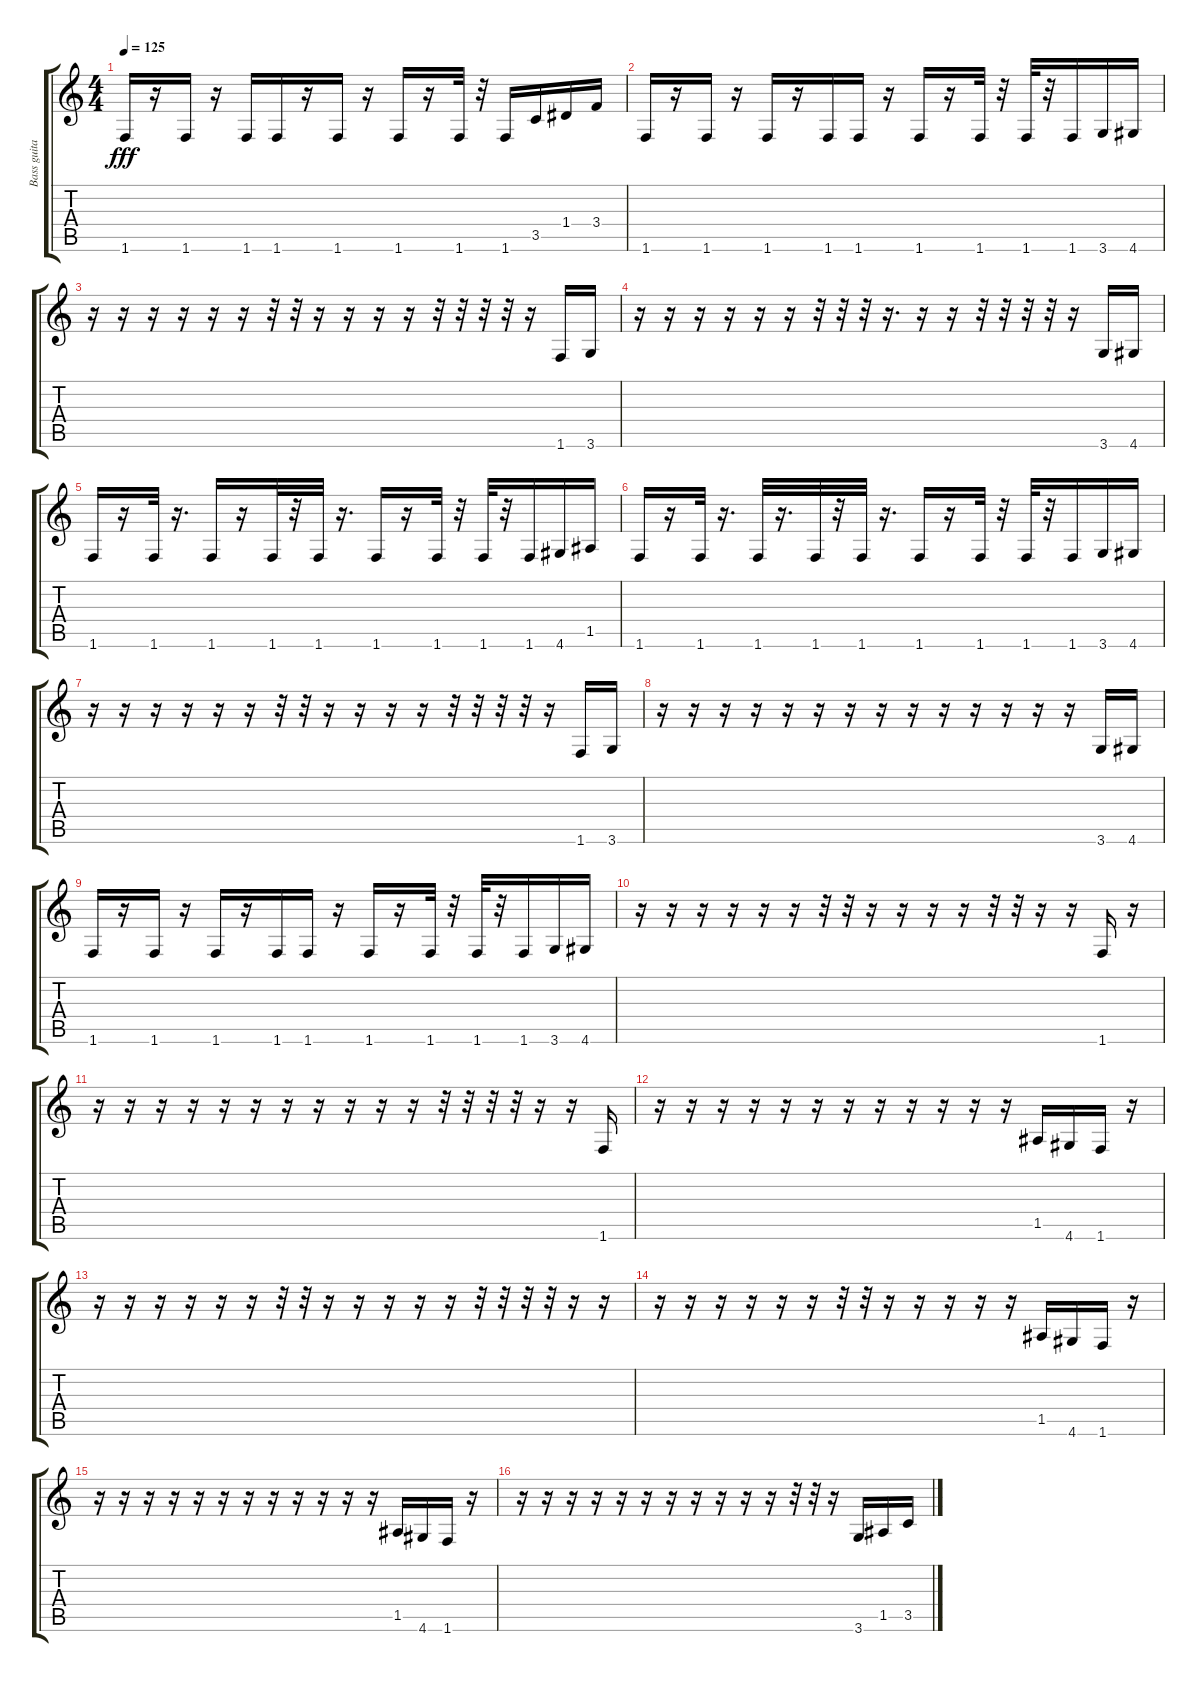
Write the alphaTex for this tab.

\track ("Bass guitar" "Bass guita") {instrument synthbass1}
\staff {score tabs}
\tuning (E4 B3 G3 D3 A2 E2) {hide}
\ts (4 4)
\tempo 125
\clef g2
\ks c
1.6.16{dy fff} r.16 1.6.16 r.16 1.6.16 1.6.16 r.16 1.6.16 r.16 1.6.16 r.16 1.6.32 r.32 1.6.16 3.5.16 1.4.16 3.4.16 |
1.6.16 r.16 1.6.16 r.16 1.6.16 r.16 1.6.16 1.6.16 r.16 1.6.16 r.16 1.6.32 r.32 1.6.32 r.32 1.6.16 3.6.16 4.6.16 |
r.16 r.16 r.16 r.16 r.16 r.16 r.32 r.32 r.16 r.16 r.16 r.16 r.32 r.32 r.32 r.32 r.16 1.6.16 3.6.16 |
r.16 r.16 r.16 r.16 r.16 r.16 r.32 r.32 r.32 r.16{d} r.16 r.16 r.32 r.32 r.32 r.32 r.16 3.6.16 4.6.16 |
1.6.16 r.16 1.6.32 r.16{d} 1.6.16 r.16 1.6.32 r.32 1.6.32 r.16{d} 1.6.16 r.16 1.6.32 r.32 1.6.32 r.32 1.6.16 4.6.16 1.5.16 |
1.6.16 r.16 1.6.32 r.16{d} 1.6.32 r.16{d} 1.6.32 r.32 1.6.32 r.16{d} 1.6.16 r.16 1.6.32 r.32 1.6.32 r.32 1.6.16 3.6.16 4.6.16 |
r.16 r.16 r.16 r.16 r.16 r.16 r.32 r.32 r.16 r.16 r.16 r.16 r.32 r.32 r.32 r.32 r.16 1.6.16 3.6.16 |
r.16 r.16 r.16 r.16 r.16 r.16 r.16 r.16 r.16 r.16 r.16 r.16 r.16 r.16 3.6.16 4.6.16 |
1.6.16 r.16 1.6.16 r.16 1.6.16 r.16 1.6.16 1.6.16 r.16 1.6.16 r.16 1.6.32 r.32 1.6.32 r.32 1.6.16 3.6.16 4.6.16 |
r.16 r.16 r.16 r.16 r.16 r.16 r.32 r.32 r.16 r.16 r.16 r.16 r.32 r.32 r.16 r.16 1.6.16 r.16 |
r.16 r.16 r.16 r.16 r.16 r.16 r.16 r.16 r.16 r.16 r.16 r.32 r.32 r.32 r.32 r.16 r.16 1.6.16 |
r.16 r.16 r.16 r.16 r.16 r.16 r.16 r.16 r.16 r.16 r.16 r.16 1.5.16 4.6.16 1.6.16 r.16 |
r.16 r.16 r.16 r.16 r.16 r.16 r.32 r.32 r.16 r.16 r.16 r.16 r.16 r.32 r.32 r.32 r.32 r.16 r.16 |
r.16 r.16 r.16 r.16 r.16 r.16 r.32 r.32 r.16 r.16 r.16 r.16 r.16 1.5.16 4.6.16 1.6.16 r.16 |
r.16 r.16 r.16 r.16 r.16 r.16 r.16 r.16 r.16 r.16 r.16 r.16 1.5.16 4.6.16 1.6.16 r.16 |
r.16 r.16 r.16 r.16 r.16 r.16 r.16 r.16 r.16 r.16 r.16 r.32 r.32 r.16 3.6.16 1.5.16 3.5.16
